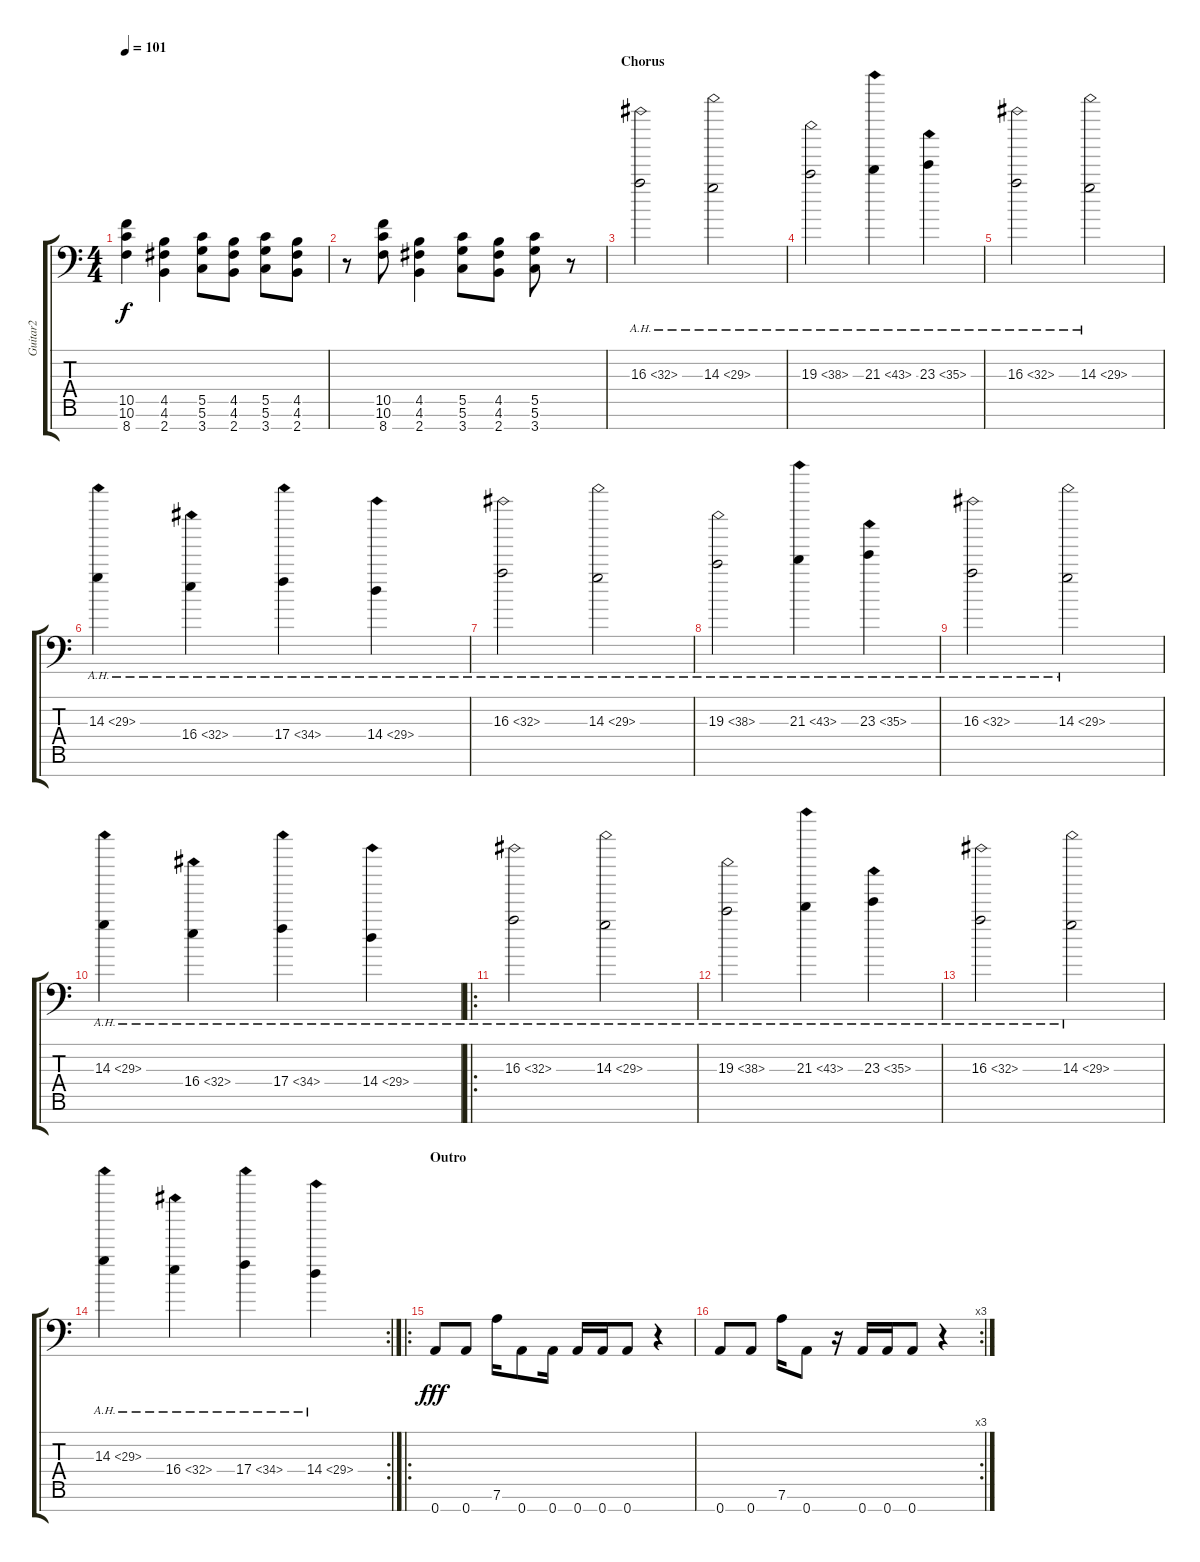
\track ("Guitar2" "Guitar2") {instrument overdrivenguitar}
\staff {score tabs}
\tuning (D4 A3 F3 C3 G2 D2 A1) {hide}
\ts (4 4)
\tempo 101
\clef f4
\ks c
(10.5 10.6 8.7).4{dy f} (4.5 4.6 2.7).4 (5.5 5.6 3.7).8 (4.5 4.6 2.7).8 (5.5 5.6 3.7).8 (4.5 4.6 2.7).8 |
r.8 (10.5 10.6 8.7).8 (4.5 4.6 2.7).4 (5.5 5.6 3.7).8 (4.5 4.6 2.7).8 (5.5 5.6 3.7).8 r.8 |
\section ("" "Chorus")
16.3{ah 16}.2{volume 12} 14.3{ah 15}.2 |
19.3{ah 19}.2 21.3{ah 22}.4 23.3{ah 12}.4 |
16.3{ah 16}.2 14.3{ah 15}.2 |
14.3{ah 15}.4 16.4{ah 16}.4 17.4{ah 17}.4 14.4{ah 15}.4 |
16.3{ah 16}.2{volume 12} 14.3{ah 15}.2 |
19.3{ah 19}.2 21.3{ah 22}.4 23.3{ah 12}.4 |
16.3{ah 16}.2 14.3{ah 15}.2 |
14.3{ah 15}.4 16.4{ah 16}.4 17.4{ah 17}.4 14.4{ah 15}.4 |
\ro
16.3{ah 16}.2{volume 12} 14.3{ah 15}.2 |
19.3{ah 19}.2 21.3{ah 22}.4 23.3{ah 12}.4 |
16.3{ah 16}.2 14.3{ah 15}.2 |
\rc 2
14.3{ah 15}.4 16.4{ah 16}.4 17.4{ah 17}.4 14.4{ah 15}.4 |
\ro
\section ("" "Outro")
0.7.8{dy fff volume 14 balance 0} 0.7.8 7.6.16 0.7.8 0.7.16 0.7.16 0.7.16 0.7.8 r.4 |
\rc 3
0.7.8 0.7.8 7.6.16 0.7.8 r.16 0.7.16 0.7.16 0.7.8 r.4
